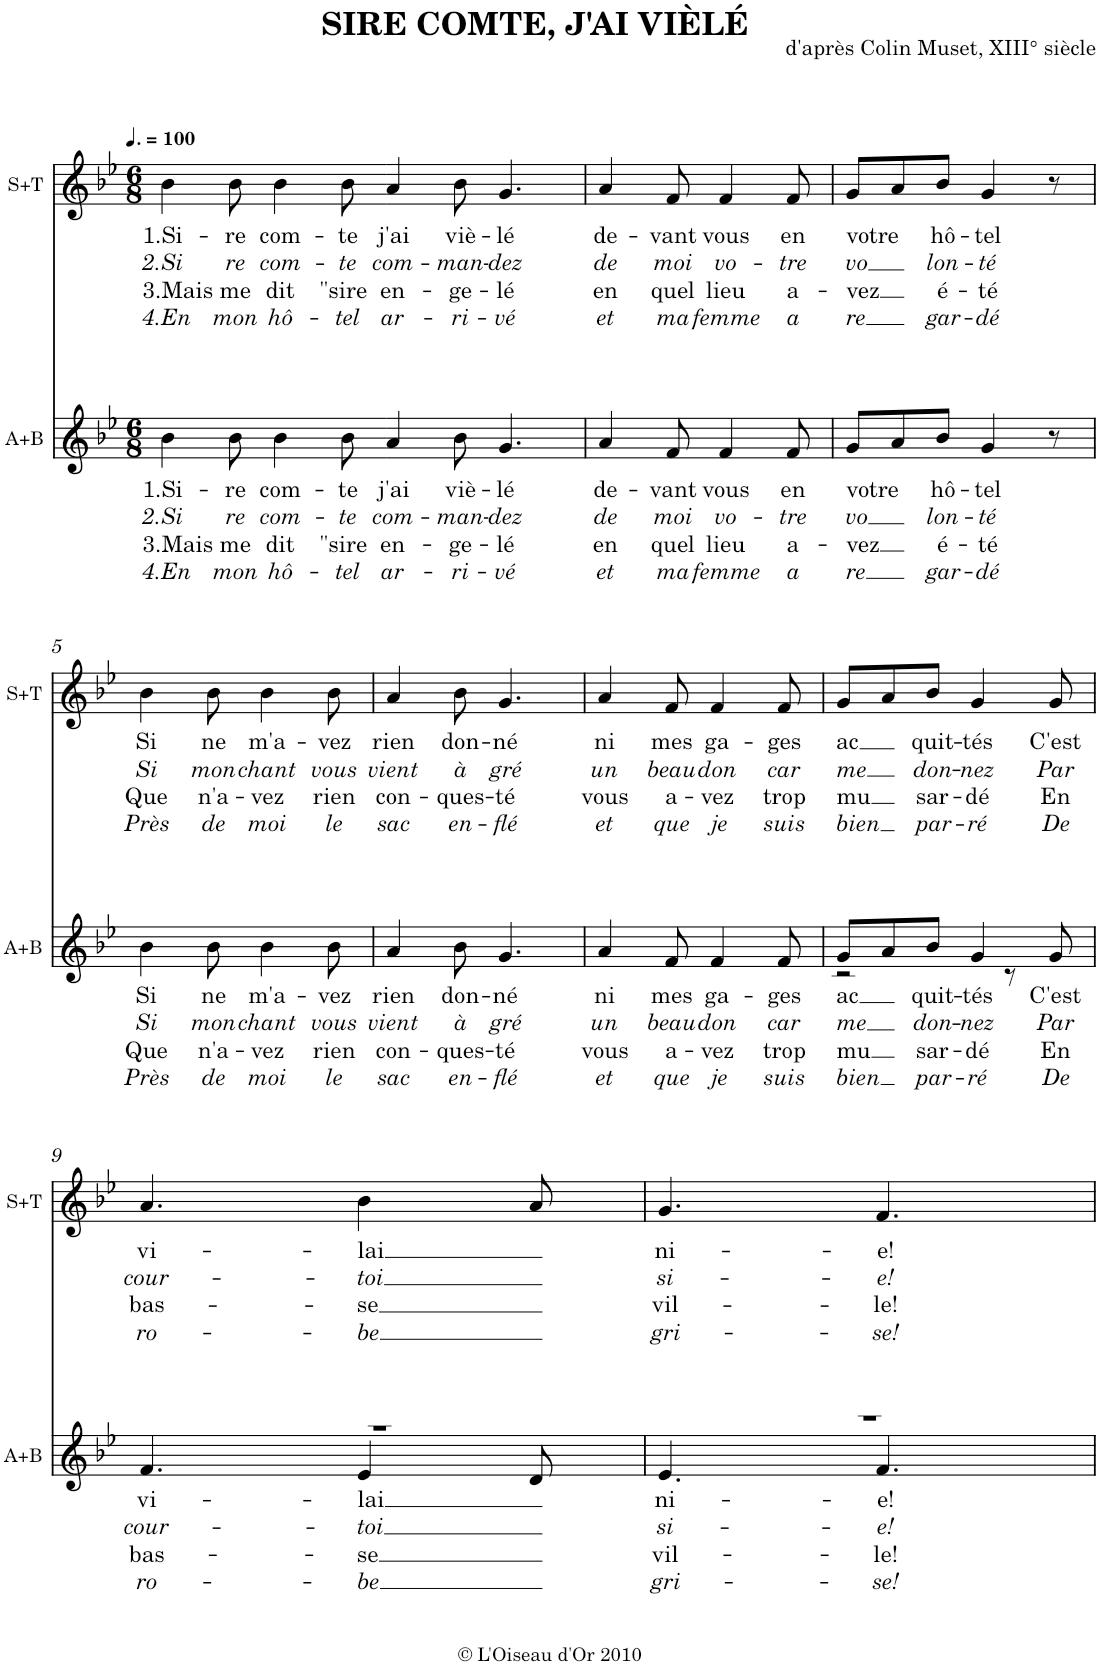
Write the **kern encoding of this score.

**kern	**text	**text	**text	**text	**kern	**text	**text	**text	**text
*part2	*part2	*part2	*part2	*part2	*part1	*part1	*part1	*part1	*part1
*staff2	*staff2	*staff2	*staff2	*staff2	*staff1	*staff1	*staff1	*staff1	*staff1
*I"A+B	*	*	*	*	*I"S+T	*	*	*	*
*I'A+B	*	*	*	*	*I'S+T	*	*	*	*
*clefG2	*	*	*	*	*clefG2	*	*	*	*
*k[b-e-]	*	*	*	*	*k[b-e-]	*	*	*	*
*g:	*	*	*	*	*g:	*	*	*	*
*M6/8	*	*	*	*	*M6/8	*	*	*	*
*MM150	*	*	*	*	*MM150	*	*	*	*
=1	=1	=1	=1	=1	=1	=1	=1	=1	=1
!	!LO:LY:b	!LO:LY:b	!LO:LY:b	!LO:LY:b	!	!LO:LY:b	!LO:LY:b	!LO:LY:b	!LO:LY:b
4b-\	1.Si-	2.Si	3.Mais	4.En	4b-\	1.Si-	2.Si	3.Mais	4.En
!	!LO:LY:b	!LO:LY:b	!LO:LY:b	!LO:LY:b	!	!LO:LY:b	!LO:LY:b	!LO:LY:b	!LO:LY:b
8b-\	-re	re	me	mon	8b-\	-re	re	me	mon
!	!LO:LY:b	!LO:LY:b	!LO:LY:b	!LO:LY:b	!	!LO:LY:b	!LO:LY:b	!LO:LY:b	!LO:LY:b
4b-\	com-	com-	dit	hô-	4b-\	com-	com-	dit	hô-
!	!LO:LY:b	!LO:LY:b	!LO:LY:b	!LO:LY:b	!	!LO:LY:b	!LO:LY:b	!LO:LY:b	!LO:LY:b
8b-\	-te	-te	"sire	-tel	8b-\	-te	-te	"sire	-tel
=2-	=2-	=2-	=2-	=2-	=2-	=2-	=2-	=2-	=2-
!	!LO:LY:b	!LO:LY:b	!LO:LY:b	!LO:LY:b	!	!LO:LY:b	!LO:LY:b	!LO:LY:b	!LO:LY:b
4a/	j'ai	com-	en-	ar-	4a/	j'ai	com-	en-	ar-
!	!LO:LY:b	!LO:LY:b	!LO:LY:b	!LO:LY:b	!	!LO:LY:b	!LO:LY:b	!LO:LY:b	!LO:LY:b
8b-\	viè-	-man-	-ge-	-ri-	8b-\	viè-	-man-	-ge-	-ri-
!	!LO:LY:b	!LO:LY:b	!LO:LY:b	!LO:LY:b	!	!LO:LY:b	!LO:LY:b	!LO:LY:b	!LO:LY:b
4.g/	-lé	-dez	-lé	-vé	4.g/	-lé	-dez	-lé	-vé
=3	=3	=3	=3	=3	=3	=3	=3	=3	=3
!	!LO:LY:b	!LO:LY:b	!LO:LY:b	!LO:LY:b	!	!LO:LY:b	!LO:LY:b	!LO:LY:b	!LO:LY:b
4a/	de-	de	en	et	4a/	de-	de	en	et
!	!LO:LY:b	!LO:LY:b	!LO:LY:b	!LO:LY:b	!	!LO:LY:b	!LO:LY:b	!LO:LY:b	!LO:LY:b
8f/	-vant	moi	quel	ma	8f/	-vant	moi	quel	ma
!	!LO:LY:b	!LO:LY:b	!LO:LY:b	!LO:LY:b	!	!LO:LY:b	!LO:LY:b	!LO:LY:b	!LO:LY:b
4f/	vous	vo-	lieu	femme	4f/	vous	vo-	lieu	femme
!	!LO:LY:b	!LO:LY:b	!LO:LY:b	!LO:LY:b	!	!LO:LY:b	!LO:LY:b	!LO:LY:b	!LO:LY:b
8f/	en	-tre	a-	a	8f/	en	-tre	a-	a
=4	=4	=4	=4	=4	=4	=4	=4	=4	=4
!	!LO:LY:b	!LO:LY:b	!LO:LY:b	!LO:LY:b	!	!LO:LY:b	!LO:LY:b	!LO:LY:b	!LO:LY:b
8g/L	votre	vo	-vez	re	8g/L	votre	vo	-vez	re
8a/	.	.	.	.	8a/	.	.	.	.
!	!LO:LY:b	!LO:LY:b	!LO:LY:b	!LO:LY:b	!	!LO:LY:b	!LO:LY:b	!LO:LY:b	!LO:LY:b
8b-/J	hô-	lon-	é-	gar-	8b-/J	hô-	lon-	é-	gar-
!	!LO:LY:b	!LO:LY:b	!LO:LY:b	!LO:LY:b	!	!LO:LY:b	!LO:LY:b	!LO:LY:b	!LO:LY:b
4g/	-tel	-té	-té	-dé	4g/	-tel	-té	-té	-dé
8r	.	.	.	.	8r	.	.	.	.
!!LO:LB:g=z
=5	=5	=5	=5	=5	=5	=5	=5	=5	=5
!	!LO:LY:b	!LO:LY:b	!LO:LY:b	!LO:LY:b	!	!LO:LY:b	!LO:LY:b	!LO:LY:b	!LO:LY:b
4b-\	Si	Si	Que	Près	4b-\	Si	Si	Que	Près
!	!LO:LY:b	!LO:LY:b	!LO:LY:b	!LO:LY:b	!	!LO:LY:b	!LO:LY:b	!LO:LY:b	!LO:LY:b
8b-\	ne	mon	n'a-	de	8b-\	ne	mon	n'a-	de
!	!LO:LY:b	!LO:LY:b	!LO:LY:b	!LO:LY:b	!	!LO:LY:b	!LO:LY:b	!LO:LY:b	!LO:LY:b
4b-\	m'a-	chant	-vez	moi	4b-\	m'a-	chant	-vez	moi
!	!LO:LY:b	!LO:LY:b	!LO:LY:b	!LO:LY:b	!	!LO:LY:b	!LO:LY:b	!LO:LY:b	!LO:LY:b
8b-\	-vez	vous	rien	le	8b-\	-vez	vous	rien	le
=6	=6	=6	=6	=6	=6	=6	=6	=6	=6
!	!LO:LY:b	!LO:LY:b	!LO:LY:b	!LO:LY:b	!	!LO:LY:b	!LO:LY:b	!LO:LY:b	!LO:LY:b
4a/	rien	vient	con-	sac	4a/	rien	vient	con-	sac
!	!LO:LY:b	!LO:LY:b	!LO:LY:b	!LO:LY:b	!	!LO:LY:b	!LO:LY:b	!LO:LY:b	!LO:LY:b
8b-\	don-	à	-ques-	en-	8b-\	don-	à	-ques-	en-
!	!LO:LY:b	!LO:LY:b	!LO:LY:b	!LO:LY:b	!	!LO:LY:b	!LO:LY:b	!LO:LY:b	!LO:LY:b
4.g/	-né	gré	-té	-flé	4.g/	-né	gré	-té	-flé
=7	=7	=7	=7	=7	=7	=7	=7	=7	=7
!	!LO:LY:b	!LO:LY:b	!LO:LY:b	!LO:LY:b	!	!LO:LY:b	!LO:LY:b	!LO:LY:b	!LO:LY:b
4a/	ni	un	vous	et	4a/	ni	un	vous	et
!	!LO:LY:b	!LO:LY:b	!LO:LY:b	!LO:LY:b	!	!LO:LY:b	!LO:LY:b	!LO:LY:b	!LO:LY:b
8f/	mes	beau	a-	que	8f/	mes	beau	a-	que
!	!LO:LY:b	!LO:LY:b	!LO:LY:b	!LO:LY:b	!	!LO:LY:b	!LO:LY:b	!LO:LY:b	!LO:LY:b
4f/	ga-	don	-vez	je	4f/	ga-	don	-vez	je
!	!LO:LY:b	!LO:LY:b	!LO:LY:b	!LO:LY:b	!	!LO:LY:b	!LO:LY:b	!LO:LY:b	!LO:LY:b
8f/	-ges	car	trop	suis	8f/	-ges	car	trop	suis
=8	=8	=8	=8	=8	=8	=8	=8	=8	=8
!	!LO:LY:b	!LO:LY:b	!LO:LY:b	!LO:LY:b	!	!LO:LY:b	!LO:LY:b	!LO:LY:b	!LO:LY:b
*^	*	*	*	*	*	*	*	*	*
8g/L	2r	ac	me	mu	bien	8g/L	ac	me	mu	bien
8a/	.	.	.	.	.	8a/	.	.	.	.
!	!	!LO:LY:b	!LO:LY:b	!LO:LY:b	!LO:LY:b	!	!LO:LY:b	!LO:LY:b	!LO:LY:b	!LO:LY:b
8b-/J	.	quit-	don-	sar-	par-	8b-/J	quit-	don-	sar-	par-
!	!	!LO:LY:b	!LO:LY:b	!LO:LY:b	!LO:LY:b	!	!LO:LY:b	!LO:LY:b	!LO:LY:b	!LO:LY:b
4g/	.	-tés	-nez	-dé	-ré	4g/	-tés	-nez	-dé	-ré
.	8r	.	.	.	.	.	.	.	.	.
!	!	!LO:LY:b	!LO:LY:b	!LO:LY:b	!LO:LY:b	!	!LO:LY:b	!LO:LY:b	!LO:LY:b	!LO:LY:b
8ryy	8g/	C'est	Par	En	De	8g/	C'est	Par	En	De
!!LO:LB:g=z
=9	=9	=9	=9	=9	=9	=9	=9	=9	=9	=9
!	!	!LO:LY:b	!LO:LY:b	!LO:LY:b	!LO:LY:b	!	!LO:LY:b	!LO:LY:b	!LO:LY:b	!LO:LY:b
2.r	4.f/	vi-	cour-	bas-	ro-	4.a/	vi-	cour-	bas-	ro-
!	!	!LO:LY:b	!LO:LY:b	!LO:LY:b	!LO:LY:b	!	!LO:LY:b	!LO:LY:b	!LO:LY:b	!LO:LY:b
.	4e-/	-lai	-toi	-se	-be	4b-\	-lai	-toi	-se	-be
.	8d/	.	.	.	.	8a/	.	.	.	.
=10	=10	=10	=10	=10	=10	=10	=10	=10	=10	=10
!	!	!LO:LY:b	!LO:LY:b	!LO:LY:b	!LO:LY:b	!	!LO:LY:b	!LO:LY:b	!LO:LY:b	!LO:LY:b
2.r	4.e-/	ni-	si-	vil-	gri-	4.g/	ni-	si-	vil-	gri-
!	!	!LO:LY:b	!LO:LY:b	!LO:LY:b	!LO:LY:b	!	!LO:LY:b	!LO:LY:b	!LO:LY:b	!LO:LY:b
.	4.f/	-e!	-e!	-le!	-se!	4.f/	-e!	-e!	-le!	-se!
*v	*v	*	*	*	*	*	*	*	*	*
=	=	=	=	=	=	=	=	=	=
*-	*-	*-	*-	*-	*-	*-	*-	*-	*-
